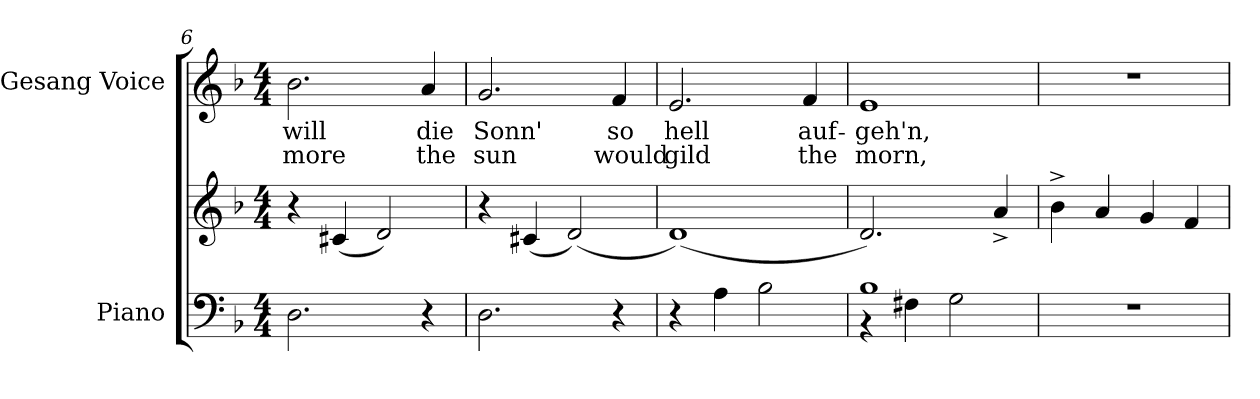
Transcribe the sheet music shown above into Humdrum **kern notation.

**kern	**kern	**kern	**text	**text
*part2	*part2	*part1	*part1	*part1
*staff3	*staff2	*staff1	*staff1	*staff1
*I"Piano	*	*I"Gesang Voice	*	*
*I'Pno	*	*	*	*
!!LO:LB:g=z
*clefF4	*clefG2	*clefG2	*	*
*k[b-]	*k[b-]	*k[b-]	*	*
*M4/4	*M4/4	*M4/4	*	*
=6	=6	=6	=6	=6
!	!	!	!LO:LY:b	!LO:LY:b
2.D\	4r	2.b-\	will	more
.	(4c#X/	.	.	.
.	2d/)	.	.	.
!	!	!	!LO:LY:b	!LO:LY:b
4r	.	4a/	die	the
=7	=7	=7	=7	=7
!	!	!	!LO:LY:b	!LO:LY:b
2.D\	4r	2.g/	Sonn'	sun
.	(4c#X/	.	.	.
.	(2d/)	.	.	.
!	!	!	!LO:LY:b	!LO:LY:b
4r	.	4f/	so	would
=8	=8	=8	=8	=8
!	!	!	!LO:LY:b	!LO:LY:b
4r	(1d)	2.e/	hell	gild
4A\	.	.	.	.
2B-\	.	.	.	.
!	!	!	!LO:LY:b	!LO:LY:b
.	.	4f/	auf-	the
=9	=9	=9	=9	=9
*^	*	*	*	*
!	!	!	!	!LO:LY:b	!LO:LY:b
1B-	4r	2.d/)	1e	-geh'n,	morn,
.	4F#X\	.	.	.	.
.	2G\	.	.	.	.
.	.	4a^/	.	.	.
*v	*v	*	*	*	*
=10	=10	=10	=10	=10
1r	4b-^\	1r	.	.
.	4a/	.	.	.
.	4g/	.	.	.
.	4f/	.	.	.
=	=	=	=	=
*-	*-	*-	*-	*-
